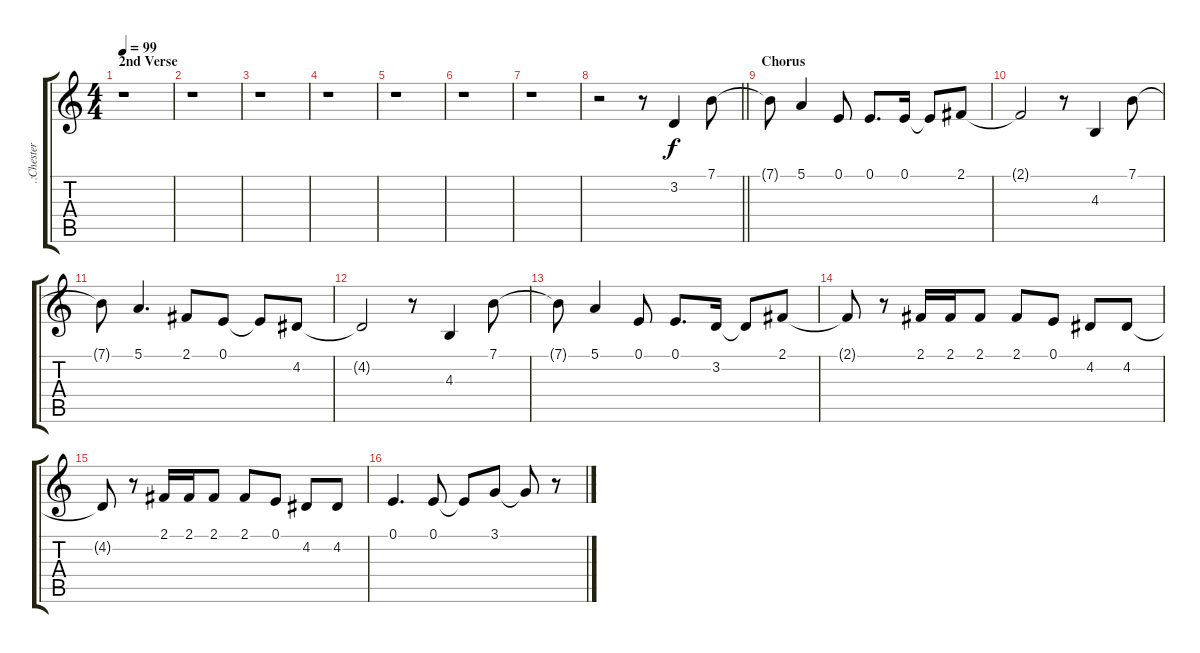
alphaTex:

\track (".:Chester Benington - Vocals:." ".:Chester ") {instrument sopranosax}
\staff {score tabs}
\tuning (E4 B3 G3 D3 A2 E2) {hide}
\ts (4 4)
\section ("" "2nd Verse")
\tempo 99
\clef g2
\ks c
r.1{dy f} |
r.1 |
r.1 |
r.1 |
r.1 |
r.1 |
r.1 |
\barLineRight lightlight
r.2 r.8 3.2.4 7.1.8 |
\section ("" "Chorus")
7.1{t}.8 5.1.4 0.1.8 0.1.8{d} 0.1.16 0.1{t}.8 2.1.8 |
2.1{t}.2 r.8 4.3.4 7.1.8 |
7.1{t}.8 5.1.4{d} 2.1.8 0.1.8 0.1{t}.8 4.2.8 |
4.2{t}.2 r.8 4.3.4 7.1.8 |
7.1{t}.8 5.1.4 0.1.8 0.1.8{d} 3.2.16 3.2{t}.8 2.1.8 |
2.1{t}.8 r.8 2.1.16 2.1.16 2.1.8 2.1.8 0.1.8 4.2.8 4.2.8 |
4.2{t}.8 r.8 2.1.16 2.1.16 2.1.8 2.1.8 0.1.8 4.2.8 4.2.8 |
0.1.4{d} 0.1.8 0.1{t}.8 3.1.8 3.1{t}.8 r.8
